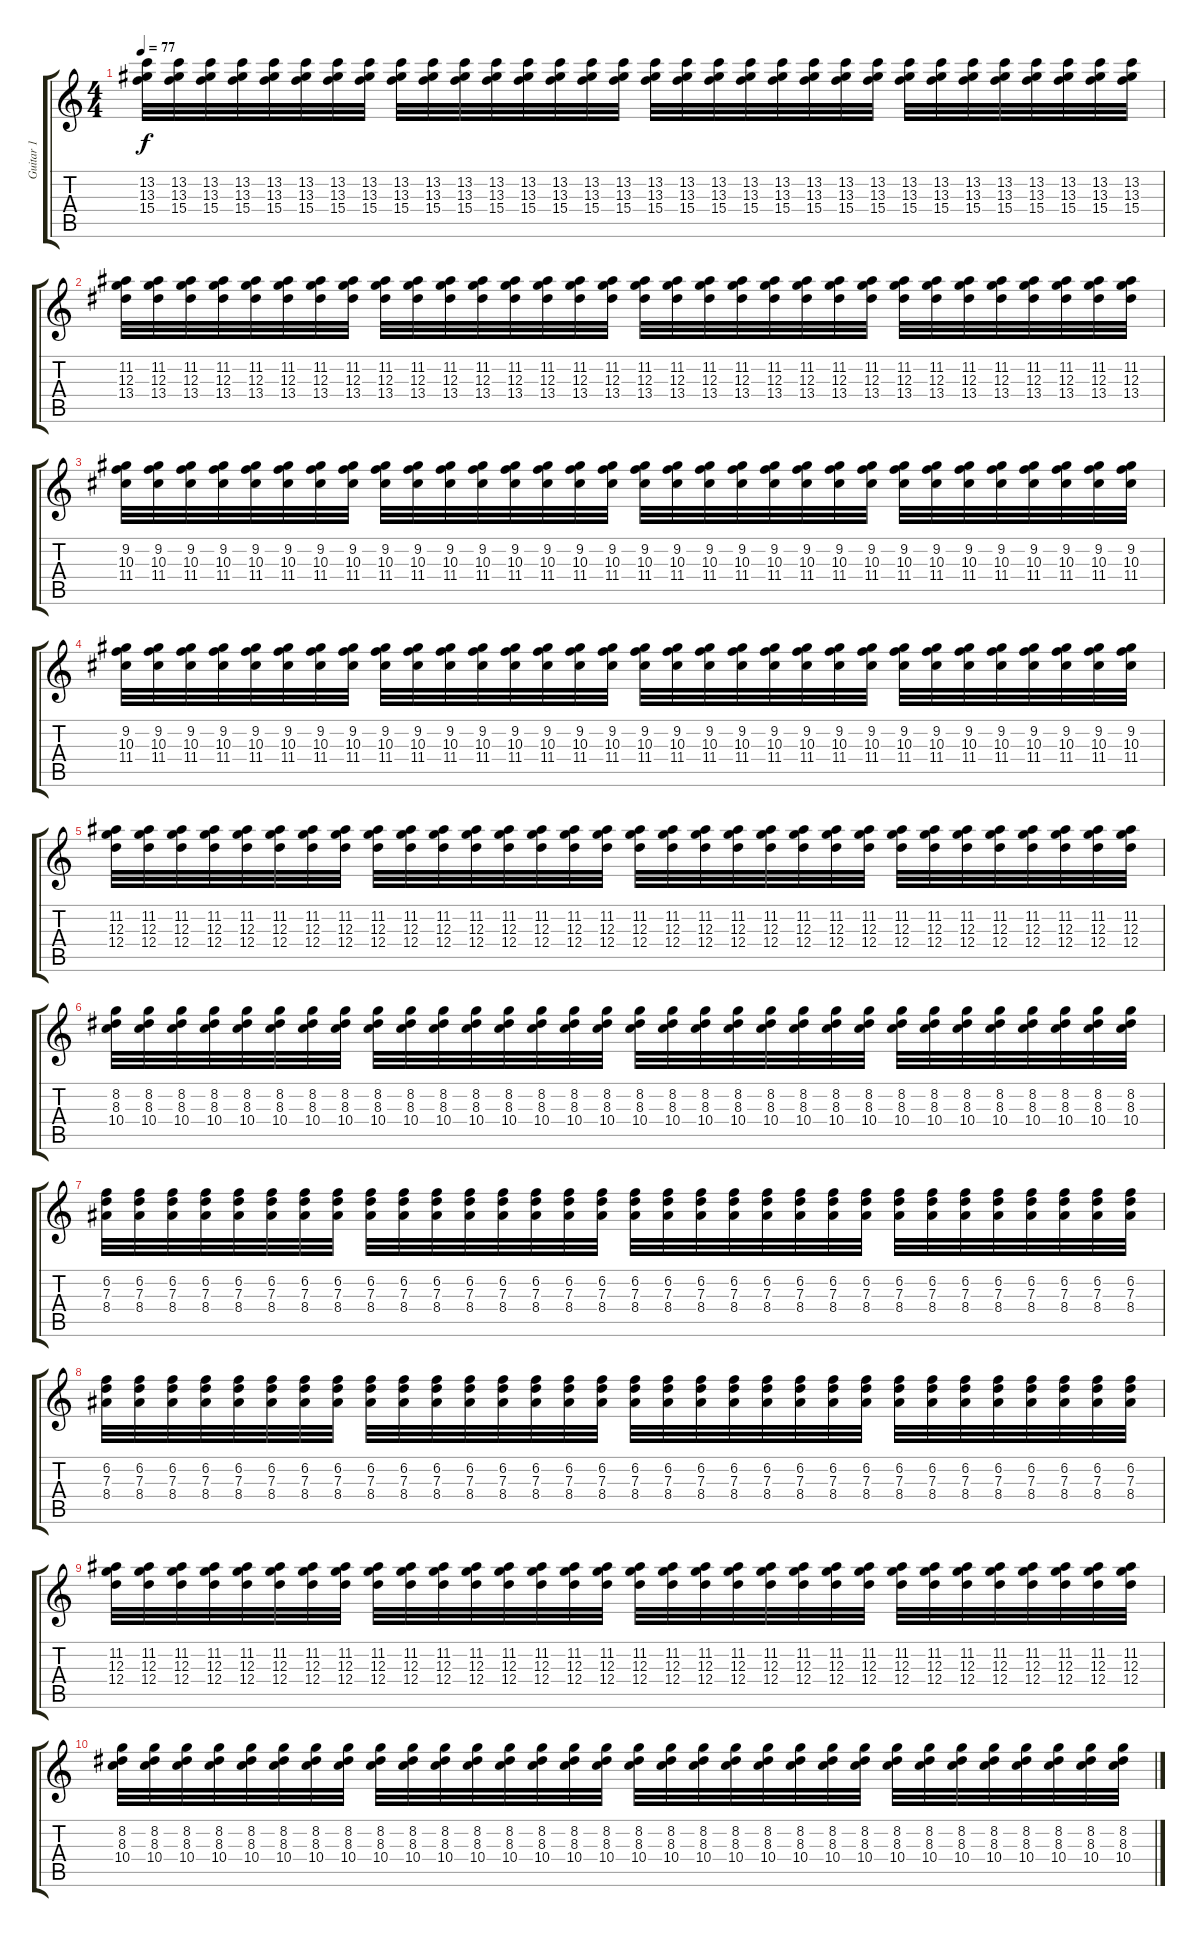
\track ("Guitar 1" "Guitar 1") {instrument electricguitarclean}
\staff {score tabs}
\tuning (E4 B3 G3 D3 A2 E2) {hide}
\ts (4 4)
\tempo 77
\clef g2
\ks c
(13.2 13.3 15.4).32{dy f} (13.2 13.3 15.4).32 (13.2 13.3 15.4).32 (13.2 13.3 15.4).32 (13.2 13.3 15.4).32 (13.2 13.3 15.4).32 (13.2 13.3 15.4).32 (13.2 13.3 15.4).32 (13.2 13.3 15.4).32 (13.2 13.3 15.4).32 (13.2 13.3 15.4).32 (13.2 13.3 15.4).32 (13.2 13.3 15.4).32 (13.2 13.3 15.4).32 (13.2 13.3 15.4).32 (13.2 13.3 15.4).32 (13.2 13.3 15.4).32 (13.2 13.3 15.4).32 (13.2 13.3 15.4).32 (13.2 13.3 15.4).32 (13.2 13.3 15.4).32 (13.2 13.3 15.4).32 (13.2 13.3 15.4).32 (13.2 13.3 15.4).32 (13.2 13.3 15.4).32 (13.2 13.3 15.4).32 (13.2 13.3 15.4).32 (13.2 13.3 15.4).32 (13.2 13.3 15.4).32 (13.2 13.3 15.4).32 (13.2 13.3 15.4).32 (13.2 13.3 15.4).32 |
(11.2 12.3 13.4).32 (11.2 12.3 13.4).32 (11.2 12.3 13.4).32 (11.2 12.3 13.4).32 (11.2 12.3 13.4).32 (11.2 12.3 13.4).32 (11.2 12.3 13.4).32 (11.2 12.3 13.4).32 (11.2 12.3 13.4).32 (11.2 12.3 13.4).32 (11.2 12.3 13.4).32 (11.2 12.3 13.4).32 (11.2 12.3 13.4).32 (11.2 12.3 13.4).32 (11.2 12.3 13.4).32 (11.2 12.3 13.4).32 (11.2 12.3 13.4).32 (11.2 12.3 13.4).32 (11.2 12.3 13.4).32 (11.2 12.3 13.4).32 (11.2 12.3 13.4).32 (11.2 12.3 13.4).32 (11.2 12.3 13.4).32 (11.2 12.3 13.4).32 (11.2 12.3 13.4).32 (11.2 12.3 13.4).32 (11.2 12.3 13.4).32 (11.2 12.3 13.4).32 (11.2 12.3 13.4).32 (11.2 12.3 13.4).32 (11.2 12.3 13.4).32 (11.2 12.3 13.4).32 |
(9.2 10.3 11.4).32 (9.2 10.3 11.4).32 (9.2 10.3 11.4).32 (9.2 10.3 11.4).32 (9.2 10.3 11.4).32 (9.2 10.3 11.4).32 (9.2 10.3 11.4).32 (9.2 10.3 11.4).32 (9.2 10.3 11.4).32 (9.2 10.3 11.4).32 (9.2 10.3 11.4).32 (9.2 10.3 11.4).32 (9.2 10.3 11.4).32 (9.2 10.3 11.4).32 (9.2 10.3 11.4).32 (9.2 10.3 11.4).32 (9.2 10.3 11.4).32 (9.2 10.3 11.4).32 (9.2 10.3 11.4).32 (9.2 10.3 11.4).32 (9.2 10.3 11.4).32 (9.2 10.3 11.4).32 (9.2 10.3 11.4).32 (9.2 10.3 11.4).32 (9.2 10.3 11.4).32 (9.2 10.3 11.4).32 (9.2 10.3 11.4).32 (9.2 10.3 11.4).32 (9.2 10.3 11.4).32 (9.2 10.3 11.4).32 (9.2 10.3 11.4).32 (9.2 10.3 11.4).32 |
(9.2 10.3 11.4).32 (9.2 10.3 11.4).32 (9.2 10.3 11.4).32 (9.2 10.3 11.4).32 (9.2 10.3 11.4).32 (9.2 10.3 11.4).32 (9.2 10.3 11.4).32 (9.2 10.3 11.4).32 (9.2 10.3 11.4).32 (9.2 10.3 11.4).32 (9.2 10.3 11.4).32 (9.2 10.3 11.4).32 (9.2 10.3 11.4).32 (9.2 10.3 11.4).32 (9.2 10.3 11.4).32 (9.2 10.3 11.4).32 (9.2 10.3 11.4).32 (9.2 10.3 11.4).32 (9.2 10.3 11.4).32 (9.2 10.3 11.4).32 (9.2 10.3 11.4).32 (9.2 10.3 11.4).32 (9.2 10.3 11.4).32 (9.2 10.3 11.4).32 (9.2 10.3 11.4).32 (9.2 10.3 11.4).32 (9.2 10.3 11.4).32 (9.2 10.3 11.4).32 (9.2 10.3 11.4).32 (9.2 10.3 11.4).32 (9.2 10.3 11.4).32 (9.2 10.3 11.4).32 |
(11.2 12.3 12.4).32 (11.2 12.3 12.4).32 (11.2 12.3 12.4).32 (11.2 12.3 12.4).32 (11.2 12.3 12.4).32 (11.2 12.3 12.4).32 (11.2 12.3 12.4).32 (11.2 12.3 12.4).32 (11.2 12.3 12.4).32 (11.2 12.3 12.4).32 (11.2 12.3 12.4).32 (11.2 12.3 12.4).32 (11.2 12.3 12.4).32 (11.2 12.3 12.4).32 (11.2 12.3 12.4).32 (11.2 12.3 12.4).32 (11.2 12.3 12.4).32 (11.2 12.3 12.4).32 (11.2 12.3 12.4).32 (11.2 12.3 12.4).32 (11.2 12.3 12.4).32 (11.2 12.3 12.4).32 (11.2 12.3 12.4).32 (11.2 12.3 12.4).32 (11.2 12.3 12.4).32 (11.2 12.3 12.4).32 (11.2 12.3 12.4).32 (11.2 12.3 12.4).32 (11.2 12.3 12.4).32 (11.2 12.3 12.4).32 (11.2 12.3 12.4).32 (11.2 12.3 12.4).32 |
(8.2 8.3 10.4).32 (8.2 8.3 10.4).32 (8.2 8.3 10.4).32 (8.2 8.3 10.4).32 (8.2 8.3 10.4).32 (8.2 8.3 10.4).32 (8.2 8.3 10.4).32 (8.2 8.3 10.4).32 (8.2 8.3 10.4).32 (8.2 8.3 10.4).32 (8.2 8.3 10.4).32 (8.2 8.3 10.4).32 (8.2 8.3 10.4).32 (8.2 8.3 10.4).32 (8.2 8.3 10.4).32 (8.2 8.3 10.4).32 (8.2 8.3 10.4).32 (8.2 8.3 10.4).32 (8.2 8.3 10.4).32 (8.2 8.3 10.4).32 (8.2 8.3 10.4).32 (8.2 8.3 10.4).32 (8.2 8.3 10.4).32 (8.2 8.3 10.4).32 (8.2 8.3 10.4).32 (8.2 8.3 10.4).32 (8.2 8.3 10.4).32 (8.2 8.3 10.4).32 (8.2 8.3 10.4).32 (8.2 8.3 10.4).32 (8.2 8.3 10.4).32 (8.2 8.3 10.4).32 |
(6.2 7.3 8.4).32 (6.2 7.3 8.4).32 (6.2 7.3 8.4).32 (6.2 7.3 8.4).32 (6.2 7.3 8.4).32 (6.2 7.3 8.4).32 (6.2 7.3 8.4).32 (6.2 7.3 8.4).32 (6.2 7.3 8.4).32 (6.2 7.3 8.4).32 (6.2 7.3 8.4).32 (6.2 7.3 8.4).32 (6.2 7.3 8.4).32 (6.2 7.3 8.4).32 (6.2 7.3 8.4).32 (6.2 7.3 8.4).32 (6.2 7.3 8.4).32 (6.2 7.3 8.4).32 (6.2 7.3 8.4).32 (6.2 7.3 8.4).32 (6.2 7.3 8.4).32 (6.2 7.3 8.4).32 (6.2 7.3 8.4).32 (6.2 7.3 8.4).32 (6.2 7.3 8.4).32 (6.2 7.3 8.4).32 (6.2 7.3 8.4).32 (6.2 7.3 8.4).32 (6.2 7.3 8.4).32 (6.2 7.3 8.4).32 (6.2 7.3 8.4).32 (6.2 7.3 8.4).32 |
(6.2 7.3 8.4).32 (6.2 7.3 8.4).32 (6.2 7.3 8.4).32 (6.2 7.3 8.4).32 (6.2 7.3 8.4).32 (6.2 7.3 8.4).32 (6.2 7.3 8.4).32 (6.2 7.3 8.4).32 (6.2 7.3 8.4).32 (6.2 7.3 8.4).32 (6.2 7.3 8.4).32 (6.2 7.3 8.4).32 (6.2 7.3 8.4).32 (6.2 7.3 8.4).32 (6.2 7.3 8.4).32 (6.2 7.3 8.4).32 (6.2 7.3 8.4).32 (6.2 7.3 8.4).32 (6.2 7.3 8.4).32 (6.2 7.3 8.4).32 (6.2 7.3 8.4).32 (6.2 7.3 8.4).32 (6.2 7.3 8.4).32 (6.2 7.3 8.4).32 (6.2 7.3 8.4).32 (6.2 7.3 8.4).32 (6.2 7.3 8.4).32 (6.2 7.3 8.4).32 (6.2 7.3 8.4).32 (6.2 7.3 8.4).32 (6.2 7.3 8.4).32 (6.2 7.3 8.4).32 |
(11.2 12.3 12.4).32{volume 0} (11.2 12.3 12.4).32 (11.2 12.3 12.4).32 (11.2 12.3 12.4).32 (11.2 12.3 12.4).32 (11.2 12.3 12.4).32 (11.2 12.3 12.4).32 (11.2 12.3 12.4).32 (11.2 12.3 12.4).32 (11.2 12.3 12.4).32 (11.2 12.3 12.4).32 (11.2 12.3 12.4).32 (11.2 12.3 12.4).32 (11.2 12.3 12.4).32 (11.2 12.3 12.4).32 (11.2 12.3 12.4).32 (11.2 12.3 12.4).32 (11.2 12.3 12.4).32 (11.2 12.3 12.4).32 (11.2 12.3 12.4).32 (11.2 12.3 12.4).32 (11.2 12.3 12.4).32 (11.2 12.3 12.4).32 (11.2 12.3 12.4).32 (11.2 12.3 12.4).32 (11.2 12.3 12.4).32 (11.2 12.3 12.4).32 (11.2 12.3 12.4).32 (11.2 12.3 12.4).32 (11.2 12.3 12.4).32 (11.2 12.3 12.4).32 (11.2 12.3 12.4).32 |
(8.2 8.3 10.4).32 (8.2 8.3 10.4).32 (8.2 8.3 10.4).32 (8.2 8.3 10.4).32 (8.2 8.3 10.4).32 (8.2 8.3 10.4).32 (8.2 8.3 10.4).32 (8.2 8.3 10.4).32 (8.2 8.3 10.4).32 (8.2 8.3 10.4).32 (8.2 8.3 10.4).32 (8.2 8.3 10.4).32 (8.2 8.3 10.4).32 (8.2 8.3 10.4).32 (8.2 8.3 10.4).32 (8.2 8.3 10.4).32 (8.2 8.3 10.4).32 (8.2 8.3 10.4).32 (8.2 8.3 10.4).32 (8.2 8.3 10.4).32 (8.2 8.3 10.4).32 (8.2 8.3 10.4).32 (8.2 8.3 10.4).32 (8.2 8.3 10.4).32 (8.2 8.3 10.4).32 (8.2 8.3 10.4).32 (8.2 8.3 10.4).32 (8.2 8.3 10.4).32 (8.2 8.3 10.4).32 (8.2 8.3 10.4).32 (8.2 8.3 10.4).32 (8.2 8.3 10.4).32
